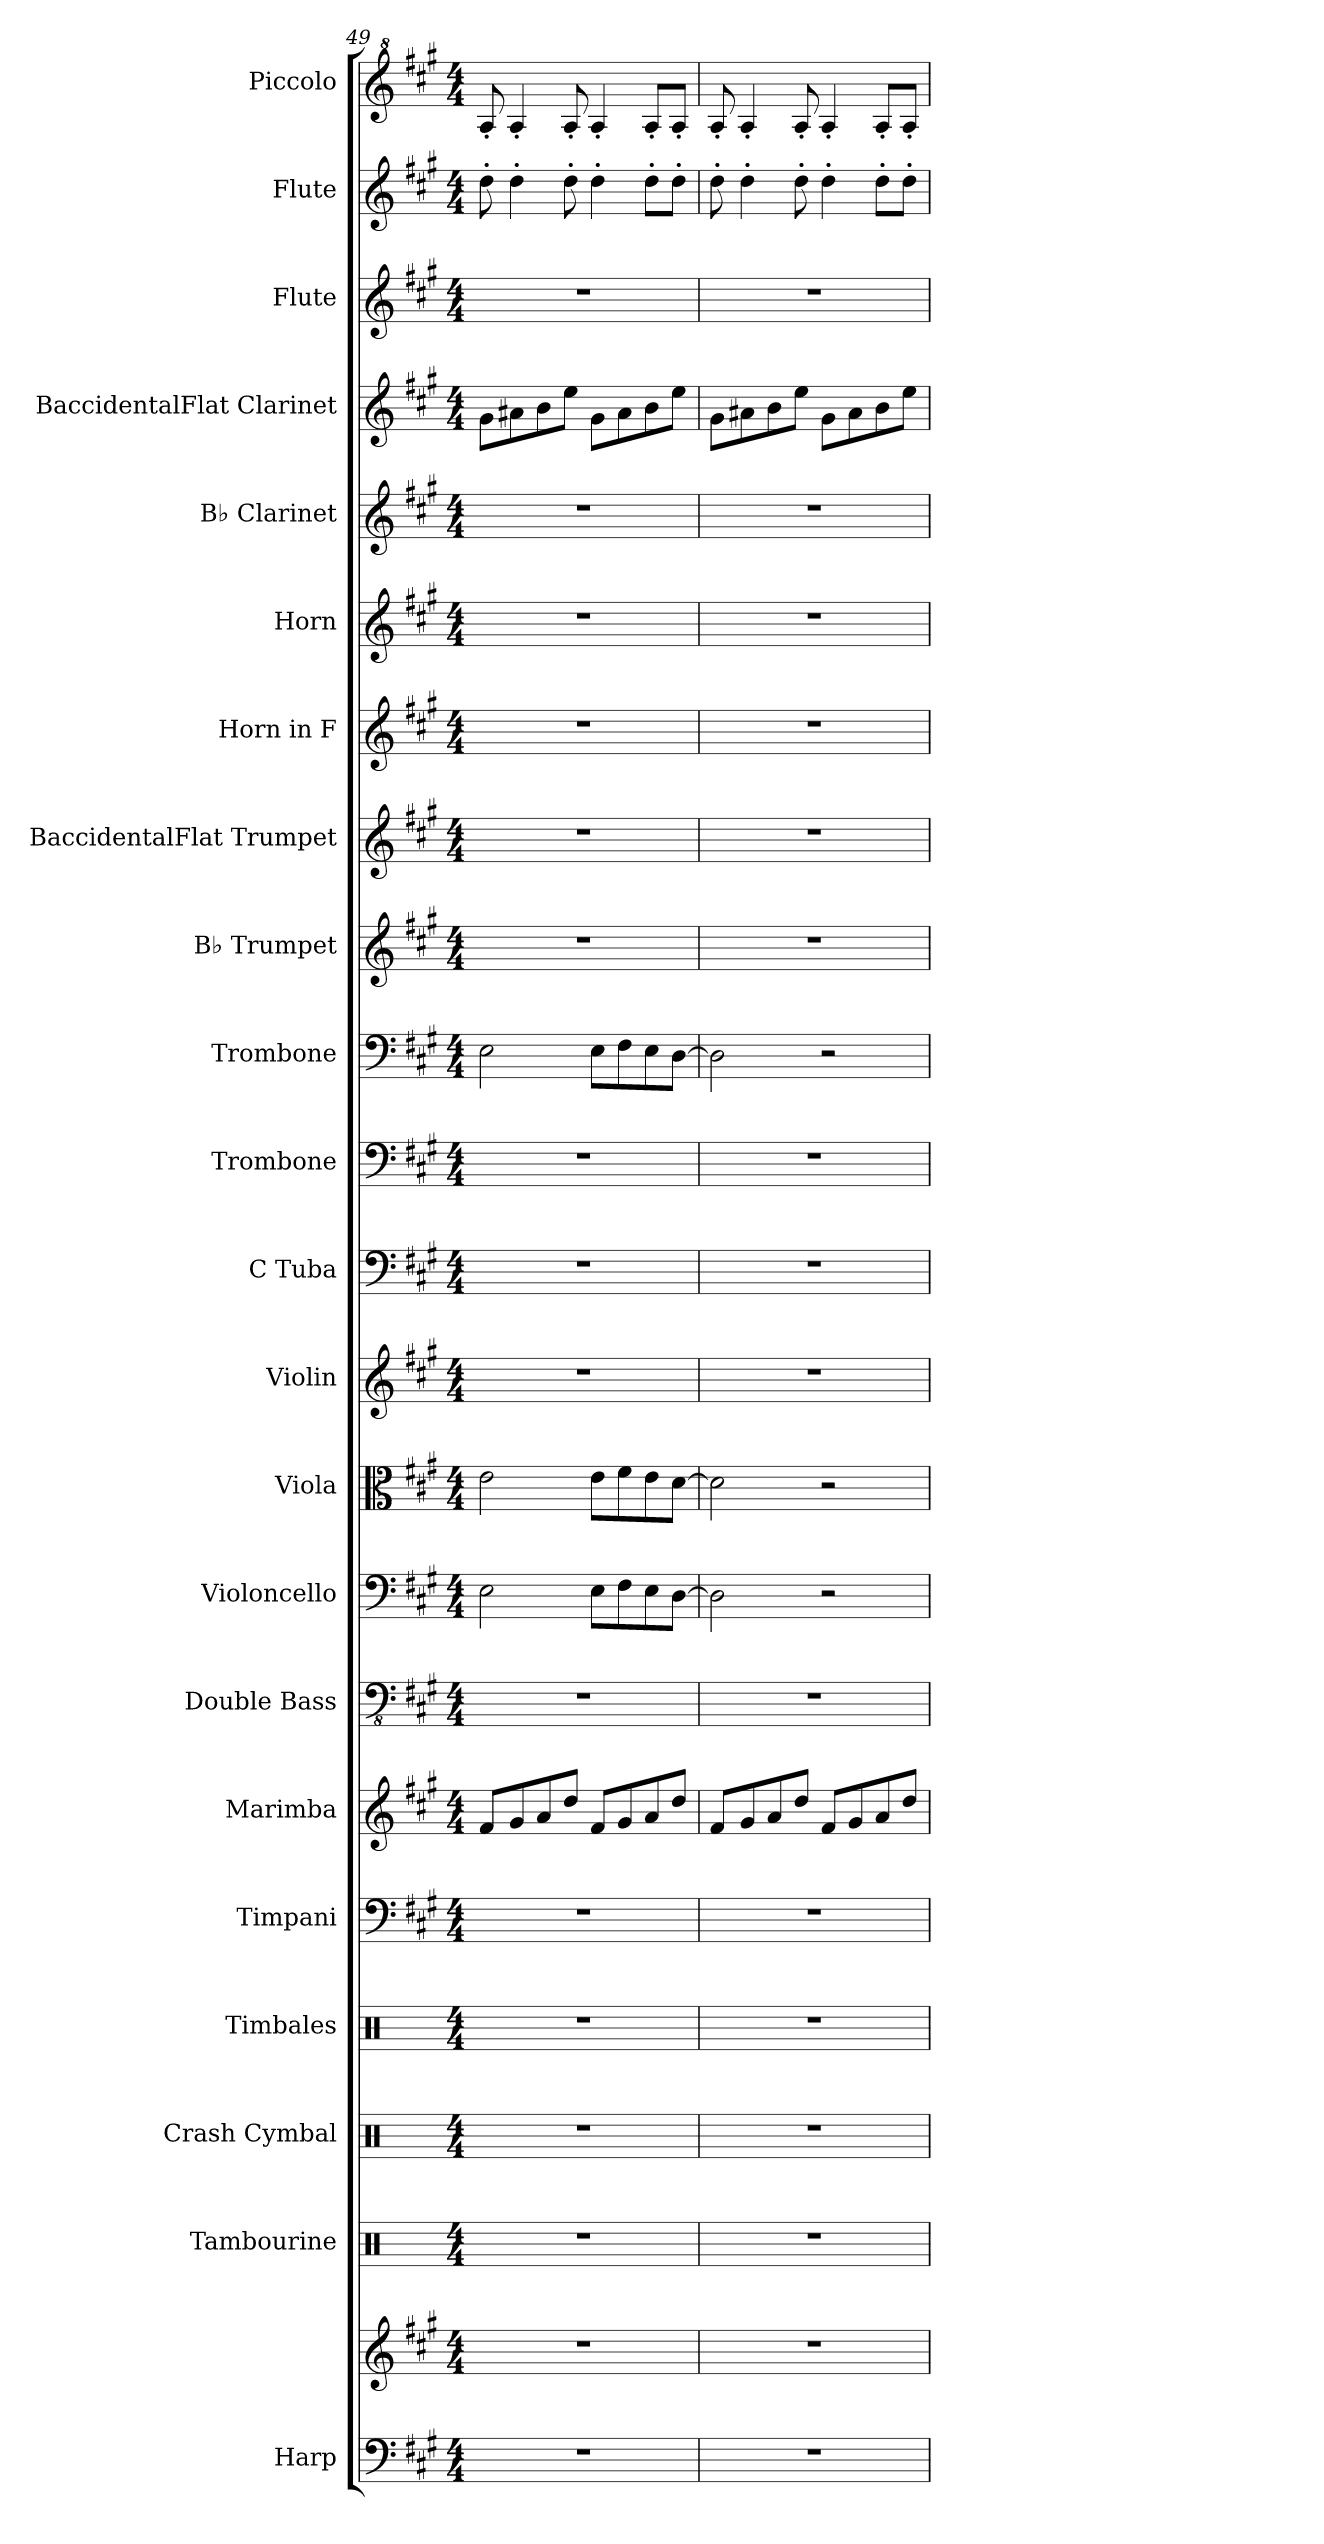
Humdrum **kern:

**kern	**kern	**kern	**kern	**kern	**kern	**kern	**kern	**kern	**kern	**kern	**kern	**kern	**kern	**kern	**kern	**kern	**kern	**kern	**kern	**kern	**kern	**kern
*part22	*part22	*part21	*part20	*part19	*part18	*part17	*part16	*part15	*part14	*part13	*part12	*part11	*part10	*part9	*part8	*part7	*part6	*part5	*part4	*part3	*part2	*part1
*staff23	*staff22	*staff21	*staff20	*staff19	*staff18	*staff17	*staff16	*staff15	*staff14	*staff13	*staff12	*staff11	*staff10	*staff9	*staff8	*staff7	*staff6	*staff5	*staff4	*staff3	*staff2	*staff1
*I"Harp	*	*I"Tambourine	*I"Crash Cymbal	*I"Timbales	*I"Timpani	*I"Marimba	*I"Double Bass	*I"Violoncello	*I"Viola	*I"Violin	*I"C Tuba	*I"Trombone	*I"Trombone	*I"B♭ Trumpet	*I"BaccidentalFlat Trumpet	*I"Horn in F	*I"Horn	*I"B♭ Clarinet	*I"BaccidentalFlat Clarinet	*I"Flute	*I"Flute	*I"Piccolo
*I'Hrp.	*	*I'Tamb.	*I'Cr. Cym.	*I'Timb.	*I'Timp.	*I'Mrm.	*	*I'Vlc.	*I'Vla.	*I'Vln.	*I'C Tu.	*I'Tbn.	*I'Trb.	*I'B♭ Tpt.	*I'BaccidentalFlat Tpt.	*	*I'Hn.	*I'B♭ Cl.	*I'BaccidentalFlat Cl.	*I'Fl.	*I'Fl.	*I'Picc.
*clefF4	*clefG2	*clefX	*clefX	*clefX	*clefF4	*clefG2	*clefFv4	*clefF4	*clefC3	*clefG2	*clefF4	*clefF4	*clefF4	*clefG2	*clefG2	*clefG2	*clefG2	*clefG2	*clefG2	*clefG2	*clefG2	*clefG^2
*	*	*	*	*	*	*	*ITrd7c12	*	*	*	*	*	*	*ITrd1c2	*ITrd1c2	*ITrd4c7	*ITrd4c7	*ITrd1c2	*ITrd1c2	*	*	*ITrd-7c-12
*k[f#c#g#]	*k[f#c#g#]	*k[]	*k[]	*k[]	*k[f#c#g#]	*k[f#c#g#]	*k[f#c#g#]	*k[f#c#g#]	*k[f#c#g#]	*k[f#c#g#]	*k[f#c#g#]	*k[f#c#g#]	*k[f#c#g#]	*k[f#]	*k[f#]	*k[f#c#]	*k[f#c#]	*k[f#]	*k[f#]	*k[f#c#g#]	*k[f#c#g#]	*k[f#c#g#]
*M4/4	*M4/4	*M4/4	*M4/4	*M4/4	*M4/4	*M4/4	*M4/4	*M4/4	*M4/4	*M4/4	*M4/4	*M4/4	*M4/4	*M4/4	*M4/4	*M4/4	*M4/4	*M4/4	*M4/4	*M4/4	*M4/4	*M4/4
=49	=49	=49	=49	=49	=49	=49	=49	=49	=49	=49	=49	=49	=49	=49	=49	=49	=49	=49	=49	=49	=49	=49
1r	1r	1r	1r	1r	1r	8f#/L	1r	2E\	2e\	1r	1r	1r	2E\	1r	1r	1r	1r	1r	8f#\L	1r	8dd'\	8aa'/
.	.	.	.	.	.	8g#/	.	.	.	.	.	.	.	.	.	.	.	.	8g#X\	.	4dd'\	4aa'/
.	.	.	.	.	.	8a/	.	.	.	.	.	.	.	.	.	.	.	.	8a\	.	.	.
.	.	.	.	.	.	8dd/J	.	.	.	.	.	.	.	.	.	.	.	.	8dd\J	.	8dd'\	8aa'/
.	.	.	.	.	.	8f#/L	.	8E\L	8e\L	.	.	.	8E\L	.	.	.	.	.	8f#\L	.	4dd'\	4aa'/
.	.	.	.	.	.	8g#/	.	8F#\	8f#\	.	.	.	8F#\	.	.	.	.	.	8g#\	.	.	.
.	.	.	.	.	.	8a/	.	8E\	8e\	.	.	.	8E\	.	.	.	.	.	8a\	.	8dd'\L	8aa'/L
.	.	.	.	.	.	8dd/J	.	[8D\J	[8d\J	.	.	.	[8D\J	.	.	.	.	.	8dd\J	.	8dd'\J	8aa'/J
!!LO:PB:g=z
=50	=50	=50	=50	=50	=50	=50	=50	=50	=50	=50	=50	=50	=50	=50	=50	=50	=50	=50	=50	=50	=50	=50
1r	1r	1r	1r	1r	1r	8f#/L	1r	2D\]	2d\]	1r	1r	1r	2D\]	1r	1r	1r	1r	1r	8f#\L	1r	8dd'\	8aa'/
.	.	.	.	.	.	8g#/	.	.	.	.	.	.	.	.	.	.	.	.	8g#X\	.	4dd'\	4aa'/
.	.	.	.	.	.	8a/	.	.	.	.	.	.	.	.	.	.	.	.	8a\	.	.	.
.	.	.	.	.	.	8dd/J	.	.	.	.	.	.	.	.	.	.	.	.	8dd\J	.	8dd'\	8aa'/
.	.	.	.	.	.	8f#/L	.	2r	2r	.	.	.	2r	.	.	.	.	.	8f#\L	.	4dd'\	4aa'/
.	.	.	.	.	.	8g#/	.	.	.	.	.	.	.	.	.	.	.	.	8g#\	.	.	.
.	.	.	.	.	.	8a/	.	.	.	.	.	.	.	.	.	.	.	.	8a\	.	8dd'\L	8aa'/L
.	.	.	.	.	.	8dd/J	.	.	.	.	.	.	.	.	.	.	.	.	8dd\J	.	8dd'\J	8aa'/J
=	=	=	=	=	=	=	=	=	=	=	=	=	=	=	=	=	=	=	=	=	=	=
*-	*-	*-	*-	*-	*-	*-	*-	*-	*-	*-	*-	*-	*-	*-	*-	*-	*-	*-	*-	*-	*-	*-
